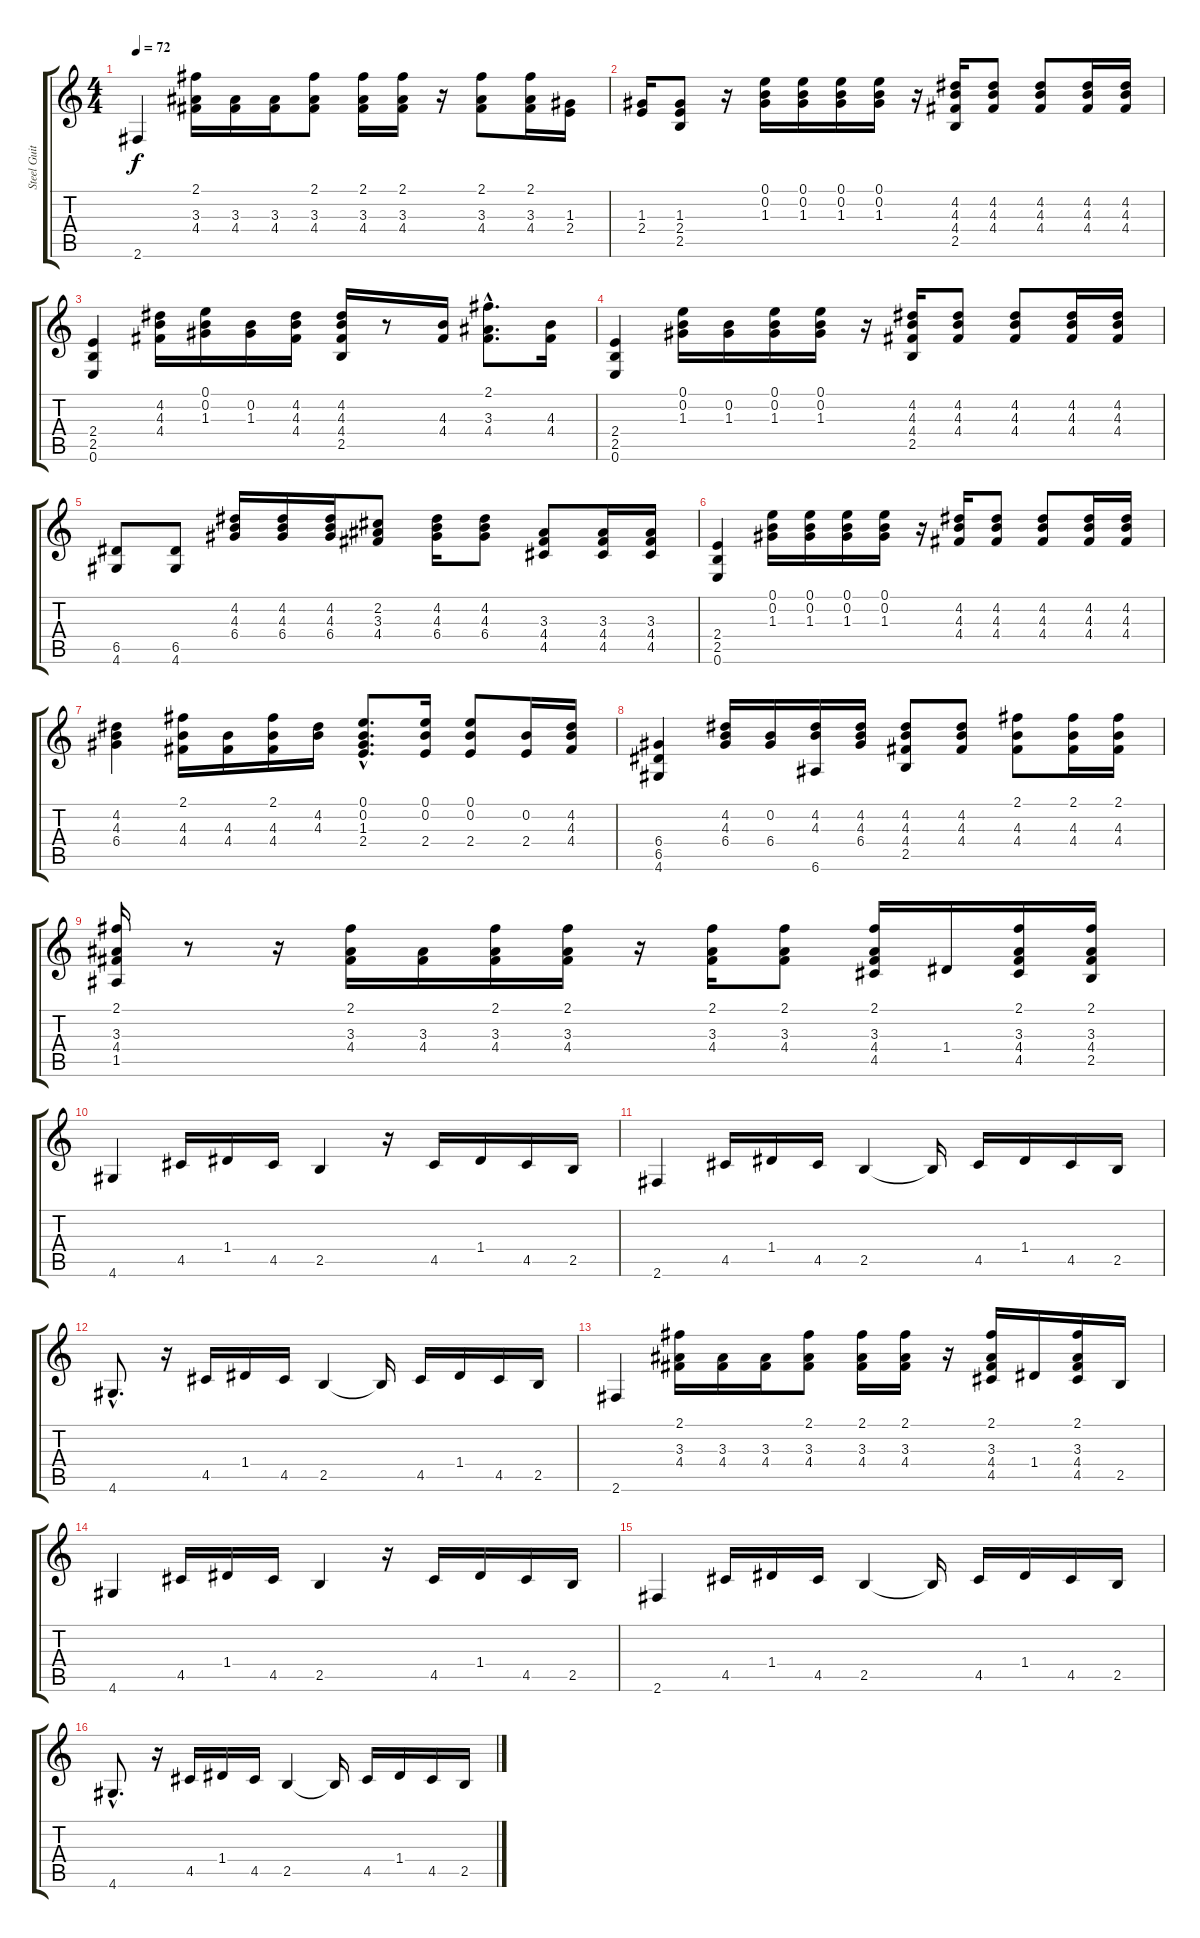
\track ("Steel Guitar" "Steel Guit") {instrument acousticguitarsteel}
\staff {score tabs}
\tuning (E4 B3 G3 D3 A2 E2) {hide}
\ts (4 4)
\tempo 72
\clef g2
\ks c
2.6.4{dy f} (2.1 3.3 4.4).16 (3.3 4.4).16 (3.3 4.4).16 (2.1 3.3 4.4).8 (2.1 3.3 4.4).16 (2.1 3.3 4.4).16 r.16 (2.1 3.3 4.4).8 (2.1 3.3 4.4).16 (1.3 2.4).16 |
(1.3 2.4).16 (1.3 2.4 2.5).8 r.16 (0.1 0.2 1.3).16 (0.1 0.2 1.3).16 (0.1 0.2 1.3).16 (0.1 0.2 1.3).16 r.16 (4.2 4.3 4.4 2.5).16 (4.2 4.3 4.4).8 (4.2 4.3 4.4).8 (4.2 4.3 4.4).16 (4.2 4.3 4.4).16 |
(2.4 2.5 0.6).4 (4.2 4.3 4.4).16 (0.1 0.2 1.3).16 (0.2 1.3).16 (4.2 4.3 4.4).16 (4.2 4.3 4.4 2.5).16 r.8 (4.3 4.4).16 (2.1{hac} 3.3{hac} 4.4{hac}).8{d} (4.3 4.4).16 |
(2.4 2.5 0.6).4 (0.1 0.2 1.3).16 (0.2 1.3).16 (0.1 0.2 1.3).16 (0.1 0.2 1.3).16 r.16 (4.2 4.3 4.4 2.5).16 (4.2 4.3 4.4).8 (4.2 4.3 4.4).8 (4.2 4.3 4.4).16 (4.2 4.3 4.4).16 |
(6.5 4.6).8 (6.5 4.6).8 (4.2 4.3 6.4).16 (4.2 4.3 6.4).16 (4.2 4.3 6.4).16 (2.2 3.3 4.4).8 (4.2 4.3 6.4).16 (4.2 4.3 6.4).8 (3.3 4.4 4.5).8 (3.3 4.4 4.5).16 (3.3 4.4 4.5).16 |
(2.4 2.5 0.6).4 (0.1 0.2 1.3).16 (0.1 0.2 1.3).16 (0.1 0.2 1.3).16 (0.1 0.2 1.3).16 r.16 (4.2 4.3 4.4).16 (4.2 4.3 4.4).8 (4.2 4.3 4.4).8 (4.2 4.3 4.4).16 (4.2 4.3 4.4).16 |
(4.2 4.3 6.4).4 (2.1 4.3 4.4).16 (4.3 4.4).16 (2.1 4.3 4.4).16 (4.2 4.3).16 (0.1{hac} 0.2{hac} 1.3{hac} 2.4{hac}).8{d} (0.1 0.2 2.4).16 (0.1 0.2 2.4).8 (0.2 2.4).16 (4.2 4.3 4.4).16 |
(6.4 6.5 4.6).4 (4.2 4.3 6.4).16 (0.2 6.4).16 (4.2 4.3 6.6).16 (4.2 4.3 6.4).16 (4.2 4.3 4.4 2.5).8 (4.2 4.3 4.4).8 (2.1 4.3 4.4).8 (2.1 4.3 4.4).16 (2.1 4.3 4.4).16 |
(2.1 3.3 4.4 1.5).16 r.8 r.16 (2.1 3.3 4.4).16 (3.3 4.4).16 (2.1 3.3 4.4).16 (2.1 3.3 4.4).16 r.16 (2.1 3.3 4.4).16 (2.1 3.3 4.4).8 (2.1 3.3 4.4 4.5).16 1.4.16 (2.1 3.3 4.4 4.5).16 (2.1 3.3 4.4 2.5).16 |
4.6.4 4.5.16 1.4.16 4.5.16 2.5.4 r.16 4.5.16 1.4.16 4.5.16 2.5.16 |
2.6.4 4.5.16 1.4.16 4.5.16 2.5.4 2.5{t}.16 4.5.16 1.4.16 4.5.16 2.5.16 |
4.6{hac}.8{d} r.16 4.5.16 1.4.16 4.5.16 2.5.4 2.5{t}.16 4.5.16 1.4.16 4.5.16 2.5.16 |
2.6.4 (2.1 3.3 4.4).16 (3.3 4.4).16 (3.3 4.4).16 (2.1 3.3 4.4).8 (2.1 3.3 4.4).16 (2.1 3.3 4.4).16 r.16 (2.1 3.3 4.4 4.5).16 1.4.16 (2.1 3.3 4.4 4.5).16 2.5.16 |
4.6.4 4.5.16 1.4.16 4.5.16 2.5.4 r.16 4.5.16 1.4.16 4.5.16 2.5.16 |
2.6.4 4.5.16 1.4.16 4.5.16 2.5.4 2.5{t}.16 4.5.16 1.4.16 4.5.16 2.5.16 |
4.6{hac}.8{d} r.16 4.5.16 1.4.16 4.5.16 2.5.4 2.5{t}.16 4.5.16 1.4.16 4.5.16 2.5.16
